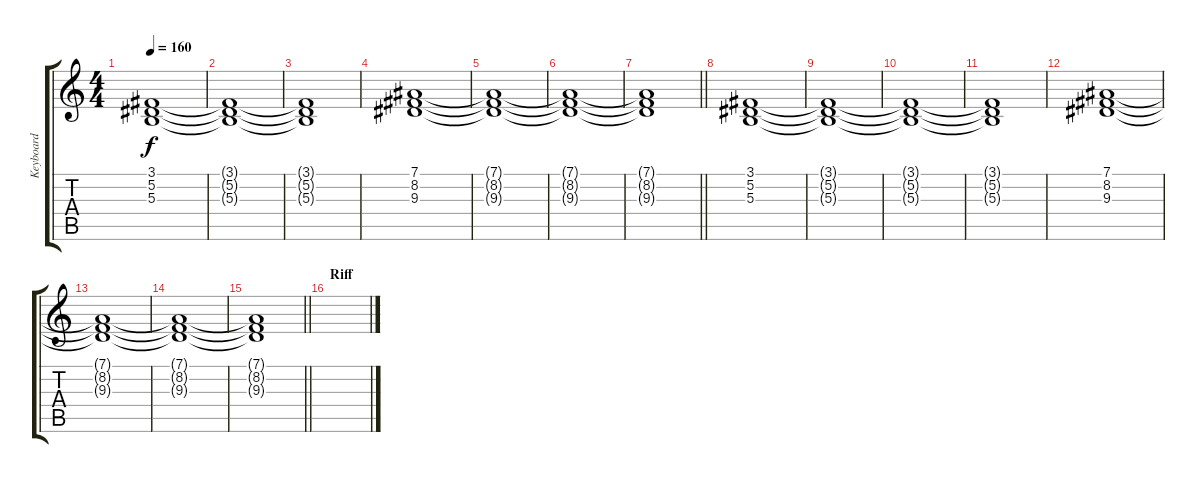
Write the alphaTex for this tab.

\track ("Keyboard" "Keyboard") {instrument stringensemble1}
\staff {score tabs}
\tuning (Eb4 Bb3 Gb3 Db3 Ab2 Eb2) {hide}
\ts (4 4)
\tempo 160
\clef g2
\ks c
(3.1{t} 5.2{t} 5.3{t}).1{dy f} |
(3.1{t} 5.2{t} 5.3{t}).1 |
(3.1{t} 5.2{t} 5.3{t}).1 |
(7.1 8.2 9.3).1 |
(7.1{t} 8.2{t} 9.3{t}).1 |
(7.1{t} 8.2{t} 9.3{t}).1 |
\barLineRight lightlight
(7.1{t} 8.2{t} 9.3{t}).1 |
(3.1 5.2 5.3).1{instrument stringensemble1} |
(3.1{t} 5.2{t} 5.3{t}).1 |
(3.1{t} 5.2{t} 5.3{t}).1 |
(3.1{t} 5.2{t} 5.3{t}).1 |
(7.1 8.2 9.3).1 |
(7.1{t} 8.2{t} 9.3{t}).1 |
(7.1{t} 8.2{t} 9.3{t}).1 |
\barLineRight lightlight
(7.1{t} 8.2{t} 9.3{t}).1 |
\section ("" "Riff")
